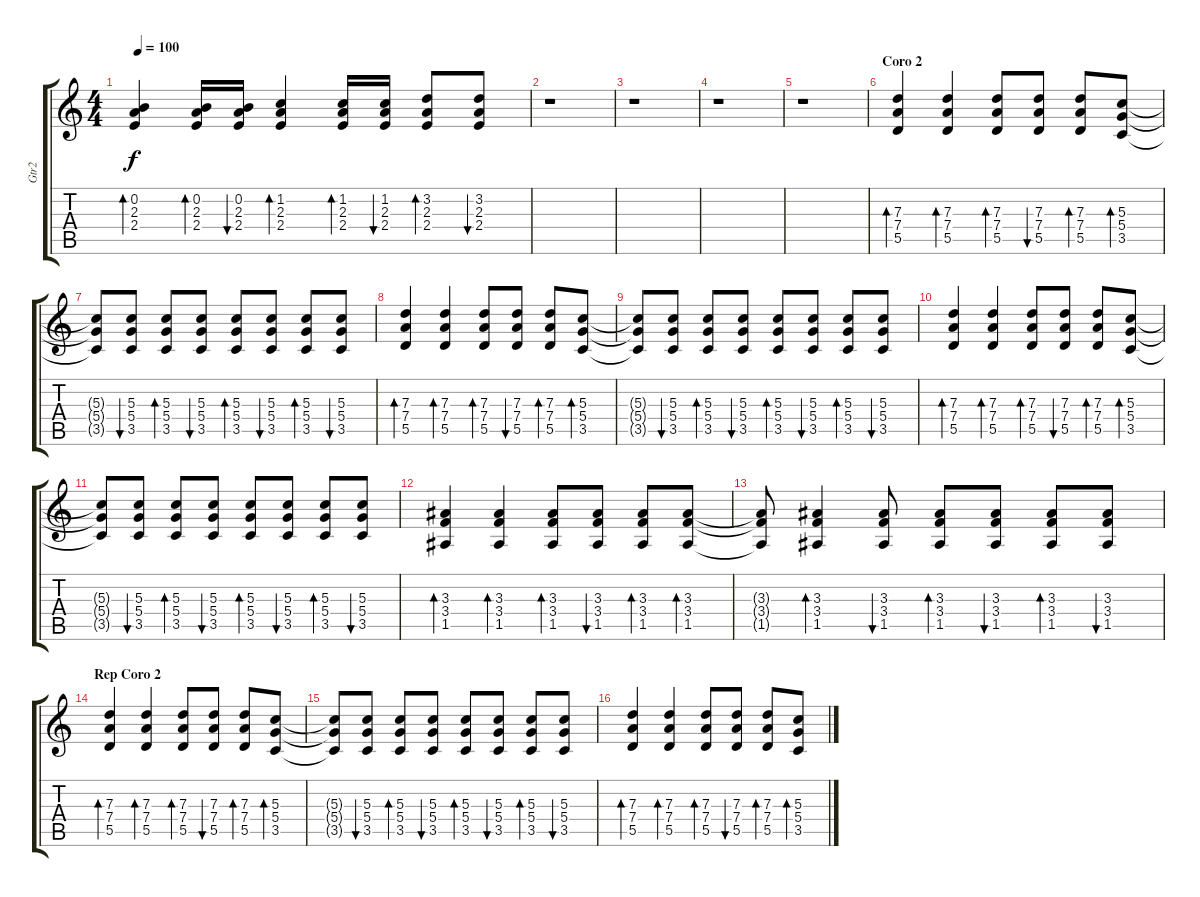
\track ("Gtr2" "Gtr2") {instrument acousticguitarnylon}
\staff {score tabs}
\tuning (E4 B3 G3 D3 A2 E2) {hide}
\ts (4 4)
\tempo 100
\clef g2
\ks c
(0.2 2.3 2.4).4{bd 60 dy f volume 7 instrument acousticguitarnylon} (0.2 2.3 2.4).16{bd 60} (0.2 2.3 2.4).16{bu 60} (1.2 2.3 2.4).4{bd 60} (1.2 2.3 2.4).16{bd 60} (1.2 2.3 2.4).16{bu 60} (3.2 2.3 2.4).8{bd 60} (3.2 2.3 2.4).8{bu 60} |
r.1 |
r.1 |
r.1 |
r.1 |
\section ("" "Coro 2")
(7.3 7.4 5.5).4{bd 60 instrument overdrivenguitar} (7.3 7.4 5.5).4{bd 60} (7.3 7.4 5.5).8{bd 60} (7.3 7.4 5.5).8{bu 60} (7.3 7.4 5.5).8{bd 60} (5.3 5.4 3.5).8{bd 60} |
(5.3{t} 5.4{t} 3.5{t}).8 (5.3 5.4 3.5).8{bu 60 instrument overdrivenguitar} (5.3 5.4 3.5).8{bd 60} (5.3 5.4 3.5).8{bu 60} (5.3 5.4 3.5).8{bd 60} (5.3 5.4 3.5).8{bu 60} (5.3 5.4 3.5).8{bd 60} (5.3 5.4 3.5).8{bu 60} |
(7.3 7.4 5.5).4{bd 60 instrument overdrivenguitar} (7.3 7.4 5.5).4{bd 60} (7.3 7.4 5.5).8{bd 60} (7.3 7.4 5.5).8{bu 60} (7.3 7.4 5.5).8{bd 60} (5.3 5.4 3.5).8{bd 60} |
(5.3{t} 5.4{t} 3.5{t}).8 (5.3 5.4 3.5).8{bu 60 instrument overdrivenguitar} (5.3 5.4 3.5).8{bd 60} (5.3 5.4 3.5).8{bu 60} (5.3 5.4 3.5).8{bd 60} (5.3 5.4 3.5).8{bu 60} (5.3 5.4 3.5).8{bd 60} (5.3 5.4 3.5).8{bu 60} |
(7.3 7.4 5.5).4{bd 60 instrument overdrivenguitar} (7.3 7.4 5.5).4{bd 60} (7.3 7.4 5.5).8{bd 60} (7.3 7.4 5.5).8{bu 60} (7.3 7.4 5.5).8{bd 60} (5.3 5.4 3.5).8{bd 60} |
(5.3{t} 5.4{t} 3.5{t}).8 (5.3 5.4 3.5).8{bu 60 instrument overdrivenguitar} (5.3 5.4 3.5).8{bd 60} (5.3 5.4 3.5).8{bu 60} (5.3 5.4 3.5).8{bd 60} (5.3 5.4 3.5).8{bu 60} (5.3 5.4 3.5).8{bd 60} (5.3 5.4 3.5).8{bu 60} |
(3.3 3.4 1.5).4{bd 60 instrument overdrivenguitar} (3.3 3.4 1.5).4{bd 60} (3.3 3.4 1.5).8{bd 60} (3.3 3.4 1.5).8{bu 60} (3.3 3.4 1.5).8{bd 60} (3.3 3.4 1.5).8{bd 60} |
(3.3{t} 3.4{t} 1.5{t}).8 (3.3 3.4 1.5).4{bd 60 instrument overdrivenguitar} (3.3 3.4 1.5).8{bu 60} (3.3 3.4 1.5).8{bd 60} (3.3 3.4 1.5).8{bu 60} (3.3 3.4 1.5).8{bd 60} (3.3 3.4 1.5).8{bu 60} |
\section ("" "Rep Coro 2")
(7.3 7.4 5.5).4{bd 60 instrument overdrivenguitar} (7.3 7.4 5.5).4{bd 60} (7.3 7.4 5.5).8{bd 60} (7.3 7.4 5.5).8{bu 60} (7.3 7.4 5.5).8{bd 60} (5.3 5.4 3.5).8{bd 60} |
(5.3{t} 5.4{t} 3.5{t}).8 (5.3 5.4 3.5).8{bu 60 instrument overdrivenguitar} (5.3 5.4 3.5).8{bd 60} (5.3 5.4 3.5).8{bu 60} (5.3 5.4 3.5).8{bd 60} (5.3 5.4 3.5).8{bu 60} (5.3 5.4 3.5).8{bd 60} (5.3 5.4 3.5).8{bu 60} |
(7.3 7.4 5.5).4{bd 60 instrument overdrivenguitar} (7.3 7.4 5.5).4{bd 60} (7.3 7.4 5.5).8{bd 60} (7.3 7.4 5.5).8{bu 60} (7.3 7.4 5.5).8{bd 60} (5.3 5.4 3.5).8{bd 60}
